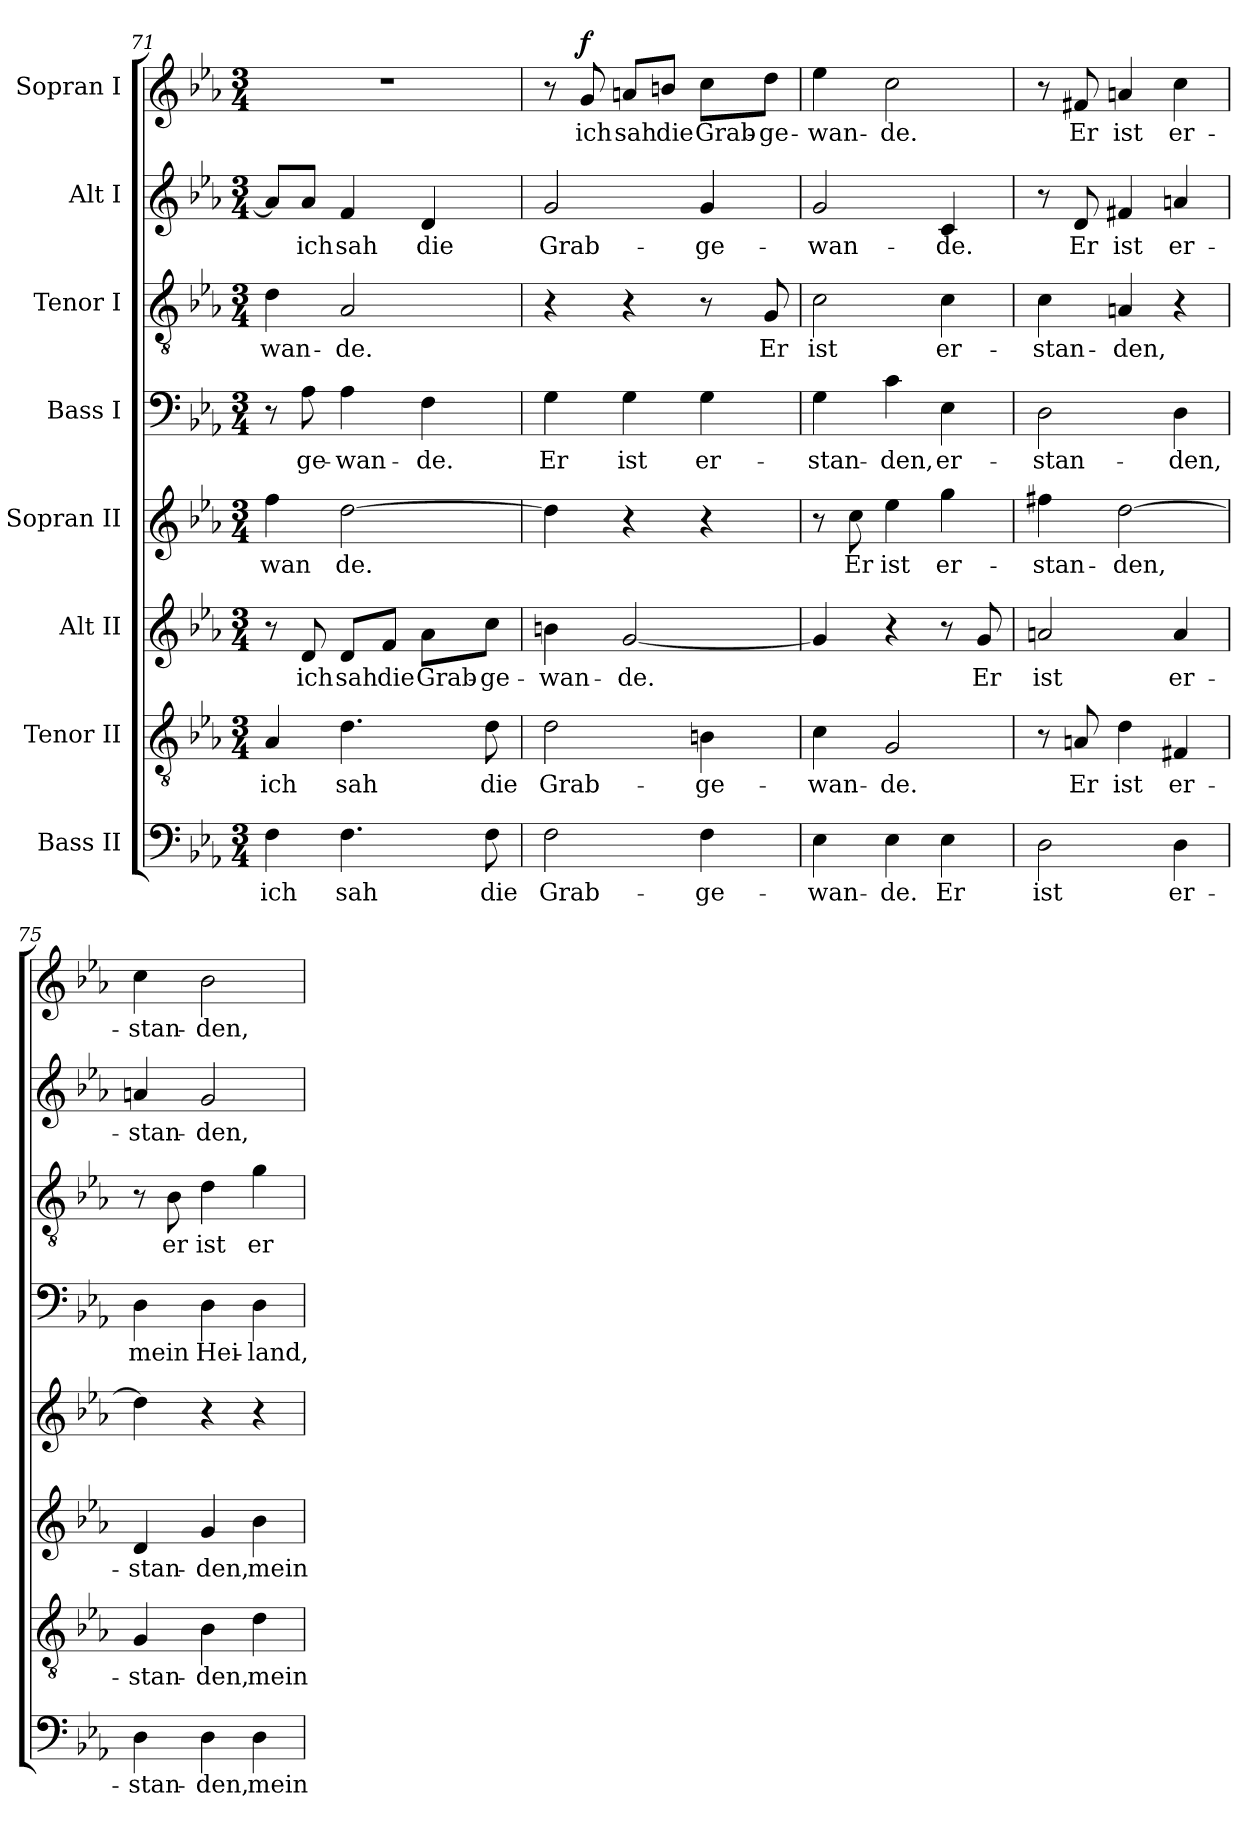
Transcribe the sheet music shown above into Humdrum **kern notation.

**kern	**text	**kern	**text	**kern	**text	**kern	**text	**kern	**text	**kern	**text	**kern	**text	**kern	**text	**dynam
*part8	*part8	*part7	*part7	*part6	*part6	*part5	*part5	*part4	*part4	*part3	*part3	*part2	*part2	*part1	*part1	*part1
*staff8	*staff8	*staff7	*staff7	*staff6	*staff6	*staff5	*staff5	*staff4	*staff4	*staff3	*staff3	*staff2	*staff2	*staff1	*staff1	*staff1
*I"Bass II	*	*I"Tenor II	*	*I"Alt II	*	*I"Sopran II	*	*I"Bass I	*	*I"Tenor I	*	*I"Alt I	*	*I"Sopran I	*	*
!!LO:LB:g=z
*clefF4	*	*clefGv2	*	*clefG2	*	*clefG2	*	*clefF4	*	*clefGv2	*	*clefG2	*	*clefG2	*	*
*k[b-e-a-]	*	*k[b-e-a-]	*	*k[b-e-a-]	*	*k[b-e-a-]	*	*k[b-e-a-]	*	*k[b-e-a-]	*	*k[b-e-a-]	*	*k[b-e-a-]	*	*
*E-:	*	*E-:	*	*E-:	*	*E-:	*	*E-:	*	*E-:	*	*E-:	*	*E-:	*	*
*M3/4	*	*M3/4	*	*M3/4	*	*M3/4	*	*M3/4	*	*M3/4	*	*M3/4	*	*M3/4	*	*
=71	=71	=71	=71	=71	=71	=71	=71	=71	=71	=71	=71	=71	=71	=71	=71	=71
4F\	ich	4A-/	ich	8r	.	4ff\	-wan	8r	.	4d\	-wan-	8a-/L]	.	2.r	.	.
.	.	.	.	8d/	ich	.	.	8A-\	-ge-	.	.	8a-/J	ich	.	.	.
4.F\	sah	4.d\	sah	8d/L	sah	[2dd\	de.	4A-\	-wan-	2A-/	-de.	4f/	sah	.	.	.
.	.	.	.	8f/J	die	.	.	.	.	.	.	.	.	.	.	.
.	.	.	.	8a-\L	Grab-	.	.	4F\	-de.	.	.	4d/	die	.	.	.
8F\	die	8d\	die	8cc\J	-ge-	.	.	.	.	.	.	.	.	.	.	.
=72	=72	=72	=72	=72	=72	=72	=72	=72	=72	=72	=72	=72	=72	=72	=72	=72
2F\	Grab-	2d\	Grab-	4bn\	-wan-	4dd\]	.	4G\	Er	4r	.	2g/	Grab-	8r	.	.
!	!	!	!	!	!	!	!	!	!	!	!	!	!	!	!	!LO:DY:a
.	.	.	.	.	.	.	.	.	.	.	.	.	.	8g/	ich	f
.	.	.	.	[2g/	-de.	4r	.	4G\	ist	4r	.	.	.	8an/L	sah	.
.	.	.	.	.	.	.	.	.	.	.	.	.	.	8bn/J	die	.
4F\	-ge-	4Bn\	-ge-	.	.	4r	.	4G\	er-	8r	.	4g/	-ge-	8cc\L	Grab-	.
.	.	.	.	.	.	.	.	.	.	8G/	Er	.	.	8dd\J	-ge-	.
=73	=73	=73	=73	=73	=73	=73	=73	=73	=73	=73	=73	=73	=73	=73	=73	=73
4E-\	-wan-	4c\	-wan-	4g/]	.	8r	.	4G\	-stan-	2c\	ist	2g/	-wan-	4ee-\	-wan-	.
.	.	.	.	.	.	8cc\	Er	.	.	.	.	.	.	.	.	.
4E-\	-de.	2G/	-de.	4r	.	4ee-\	ist	4c\	-den,	.	.	.	.	2cc\	-de.	.
4E-\	Er	.	.	8r	.	4gg\	er-	4E-\	er-	4c\	er-	4c/	-de.	.	.	.
.	.	.	.	8g/	Er	.	.	.	.	.	.	.	.	.	.	.
=74	=74	=74	=74	=74	=74	=74	=74	=74	=74	=74	=74	=74	=74	=74	=74	=74
2D\	ist	8r	.	2an/	ist	4ff#X\	-stan-	2D\	-stan-	4c\	-stan-	8r	.	8r	.	.
.	.	8An/	Er	.	.	.	.	.	.	.	.	8d/	Er	8f#X/	Er	.
.	.	4d\	ist	.	.	[2dd\	-den,	.	.	4An/	-den,	4f#X/	ist	4an/	ist	.
4D\	er-	4F#X/	er-	4a/	er-	.	.	4D\	-den,	4r	.	4an/	er-	4cc\	er-	.
=75	=75	=75	=75	=75	=75	=75	=75	=75	=75	=75	=75	=75	=75	=75	=75	=75
4D\	-stan-	4G/	-stan-	4d/	-stan-	4dd\]	.	4D\	mein	8r	.	4an/	-stan-	4cc\	-stan-	.
.	.	.	.	.	.	.	.	.	.	8B-\	er	.	.	.	.	.
4D\	-den,	4B-\	-den,	4g/	-den,	4r	.	4D\	Hei-	4d\	ist	2g/	-den,	2b-\	-den,	.
4D\	mein	4d\	mein	4b-\	mein	4r	.	4D\	-land,	4g\	er-	.	.	.	.	.
=	=	=	=	=	=	=	=	=	=	=	=	=	=	=	=	=
*-	*-	*-	*-	*-	*-	*-	*-	*-	*-	*-	*-	*-	*-	*-	*-	*-
